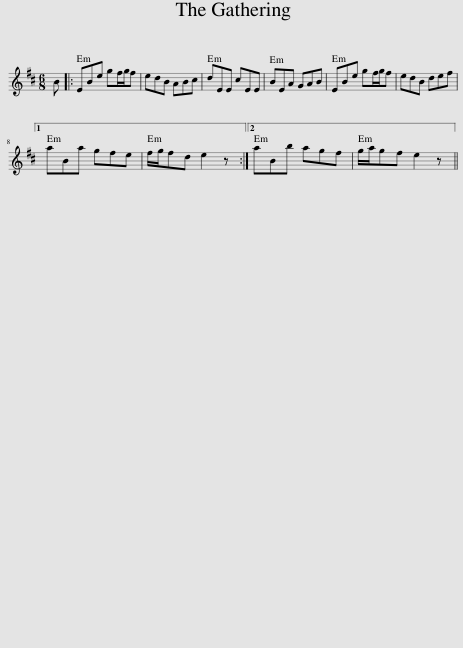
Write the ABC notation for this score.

X:1
L:1/8
M:6/8
I:linebreak $
K:D
V:1 treble
V:1
 B |: EBe gf/g/f | edB ABc | dEE cEE | BEA GAB | %5
 EBe gf/g/f | edB def |1$ aBa gfe | f/g/fd e2 z :|2 aBb agf | %10
 g/a/gf e2 z || %11
